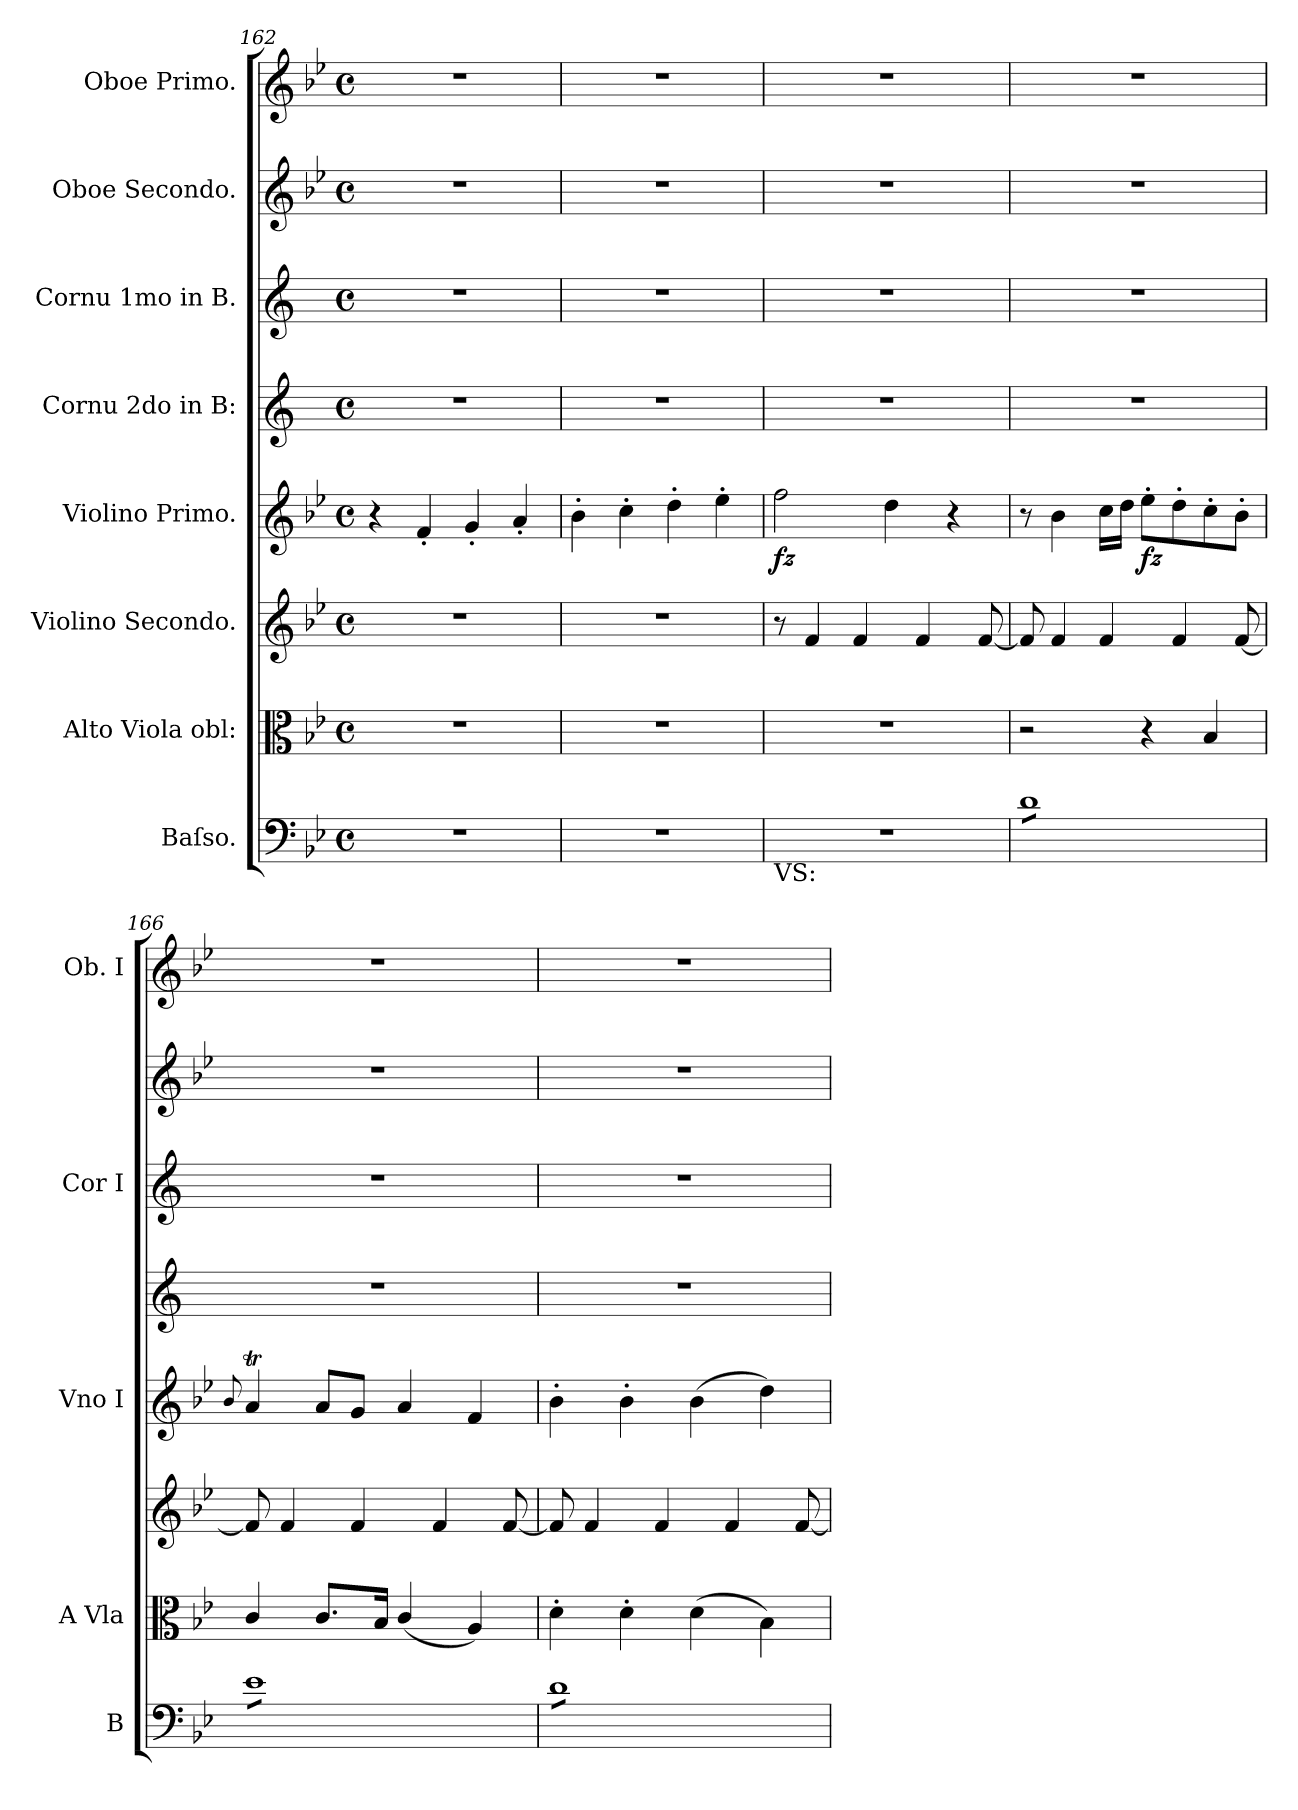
**kern	**dynam	**kern	**dynam	**kern	**dynam	**kern	**dynam	**kern	**kern	**kern	**kern
*part8	*part8	*part7	*part7	*part6	*part6	*part5	*part5	*part4	*part3	*part2	*part1
*staff8	*staff8	*staff7	*staff7	*staff6	*staff6	*staff5	*staff5	*staff4	*staff3	*staff2	*staff1
*I"Baſso.	*	*I"Alto Viola obl:	*	*I"Violino Secondo.	*	*I"Violino Primo.	*	*I"Cornu 2do in B:	*I"Cornu 1mo in B.	*I"Oboe Secondo.	*I"Oboe Primo.
*I'B	*	*I'A Vla	*	*	*	*I'Vno I	*	*	*I'Cor I	*	*I'Ob. I
*clefF4	*	*clefC3	*	*clefG2	*	*clefG2	*	*clefG2	*clefG2	*clefG2	*clefG2
*	*	*	*	*	*	*	*	*ITrd1c2	*ITrd1c2	*	*
*k[b-e-]	*	*k[b-e-]	*	*k[b-e-]	*	*k[b-e-]	*	*k[b-e-]	*k[b-e-]	*k[b-e-]	*k[b-e-]
*B-:	*	*B-:	*	*B-:	*	*B-:	*	*B-:	*B-:	*B-:	*B-:
*M4/4	*	*M4/4	*	*M4/4	*	*M4/4	*	*M4/4	*M4/4	*M4/4	*M4/4
*met(c)	*	*met(c)	*	*met(c)	*	*met(c)	*	*met(c)	*met(c)	*met(c)	*met(c)
=162	=162	=162	=162	=162	=162	=162	=162	=162	=162	=162	=162
!	!	!	!	!	!	!	!LO:DY:b	!	!	!	!
1r	.	1r	.	1r	.	4r	po&colon;	1r	1r	1r	1r
.	.	.	.	.	.	4f'/	.	.	.	.	.
.	.	.	.	.	.	4g'/	.	.	.	.	.
.	.	.	.	.	.	4a'/	.	.	.	.	.
=163	=163	=163	=163	=163	=163	=163	=163	=163	=163	=163	=163
1r	.	1r	.	1r	.	4b-'\	.	1r	1r	1r	1r
.	.	.	.	.	.	4cc'\	.	.	.	.	.
.	.	.	.	.	.	4dd'\	.	.	.	.	.
.	.	.	.	.	.	4ee-'\	.	.	.	.	.
=164	=164	=164	=164	=164	=164	=164	=164	=164	=164	=164	=164
!LO:TX:b:t=VS&colon;	!	!	!	!	!	!	!	!	!	!	!
1r	.	1r	.	8r	.	2ff\	fz	1r	1r	1r	1r
!	!	!	!	!	!LO:DY:b	!	!	!	!	!	!
.	.	.	.	4f/	po	.	.	.	.	.	.
.	.	.	.	4f/	.	.	.	.	.	.	.
.	.	.	.	.	.	4dd\	.	.	.	.	.
.	.	.	.	4f/	.	.	.	.	.	.	.
.	.	.	.	.	.	4r	.	.	.	.	.
.	.	.	.	[8f/	.	.	.	.	.	.	.
=165	=165	=165	=165	=165	=165	=165	=165	=165	=165	=165	=165
!	!LO:DY:b	!	!	!	!	!	!	!	!	!	!
*tremolo	*	*	*	*	*	*	*	*	*	*	*
8dL	po.	2r	.	8f/]	.	8r	.	1r	1r	1r	1r
8d	.	.	.	4f/	.	4b-\	.	.	.	.	.
8d	.	.	.	.	.	.	.	.	.	.	.
8d	.	.	.	4f/	.	16cc\LL	.	.	.	.	.
.	.	.	.	.	.	16dd\JJ	.	.	.	.	.
8d	.	4r	.	.	.	8ee-'\L	fz	.	.	.	.
8d	.	.	.	4f/	.	8dd'\	.	.	.	.	.
!	!	!	!LO:DY:b	!	!	!	!	!	!	!	!
8d	.	4B-/	po.	.	.	8cc'\	.	.	.	.	.
8dJ	.	.	.	[8f/	.	8b-'\J	.	.	.	.	.
=166	=166	=166	=166	=166	=166	=166	=166	=166	=166	=166	=166
.	.	.	.	.	.	8qqb-/	.	.	.	.	.
8e-L	.	4c/	.	8f/]	.	4at/	.	1r	1r	1r	1r
8e-	.	.	.	4f/	.	.	.	.	.	.	.
8e-	.	8.c/L	.	.	.	8a/L	.	.	.	.	.
8e-	.	.	.	4f/	.	8g/J	.	.	.	.	.
.	.	16B-/Jk	.	.	.	.	.	.	.	.	.
8e-	.	(4c/	.	.	.	4a/	.	.	.	.	.
8e-	.	.	.	4f/	.	.	.	.	.	.	.
8e-	.	4A/)	.	.	.	4f/	.	.	.	.	.
8e-J	.	.	.	[8f/	.	.	.	.	.	.	.
=167	=167	=167	=167	=167	=167	=167	=167	=167	=167	=167	=167
8dL	.	4d'\	.	8f/]	.	4b-'\	.	1r	1r	1r	1r
8d	.	.	.	4f/	.	.	.	.	.	.	.
8d	.	4d'\	.	.	.	4b-'\	.	.	.	.	.
8d	.	.	.	4f/	.	.	.	.	.	.	.
8d	.	(4d\	.	.	.	(4b-\	.	.	.	.	.
8d	.	.	.	4f/	.	.	.	.	.	.	.
8d	.	4B-\)	.	.	.	4dd\)	.	.	.	.	.
8dJ	.	.	.	[8f/	.	.	.	.	.	.	.
*Xtremolo	*	*	*	*	*	*	*	*	*	*	*
=	=	=	=	=	=	=	=	=	=	=	=
*-	*-	*-	*-	*-	*-	*-	*-	*-	*-	*-	*-
